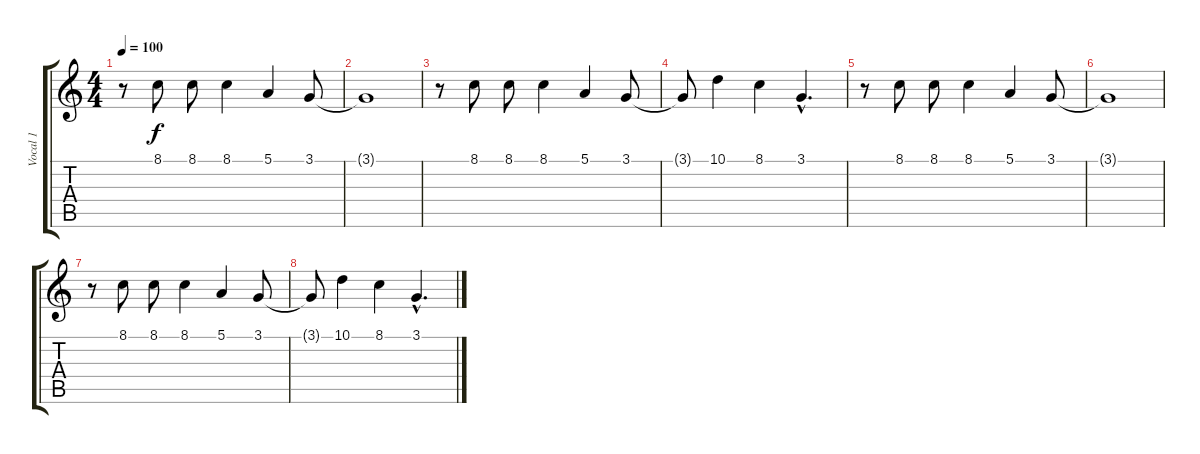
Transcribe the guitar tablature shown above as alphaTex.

\track ("Vocal 1" "Vocal 1") {instrument pad1newage}
\staff {score tabs}
\tuning (E4 B3 G3 D3 A2 E2) {hide}
\ts (4 4)
\tempo 100
\clef g2
\ks c
r.8{dy f} 8.1.8 8.1.8 8.1.4 5.1.4 3.1.8 |
3.1{t}.1 |
r.8 8.1.8 8.1.8 8.1.4 5.1.4 3.1.8 |
3.1{t}.8 10.1.4 8.1.4 3.1{hac}.4{d} |
r.8 8.1.8 8.1.8 8.1.4 5.1.4 3.1.8 |
3.1{t}.1 |
r.8 8.1.8 8.1.8 8.1.4 5.1.4 3.1.8 |
3.1{t}.8 10.1.4 8.1.4 3.1{hac}.4{d}
